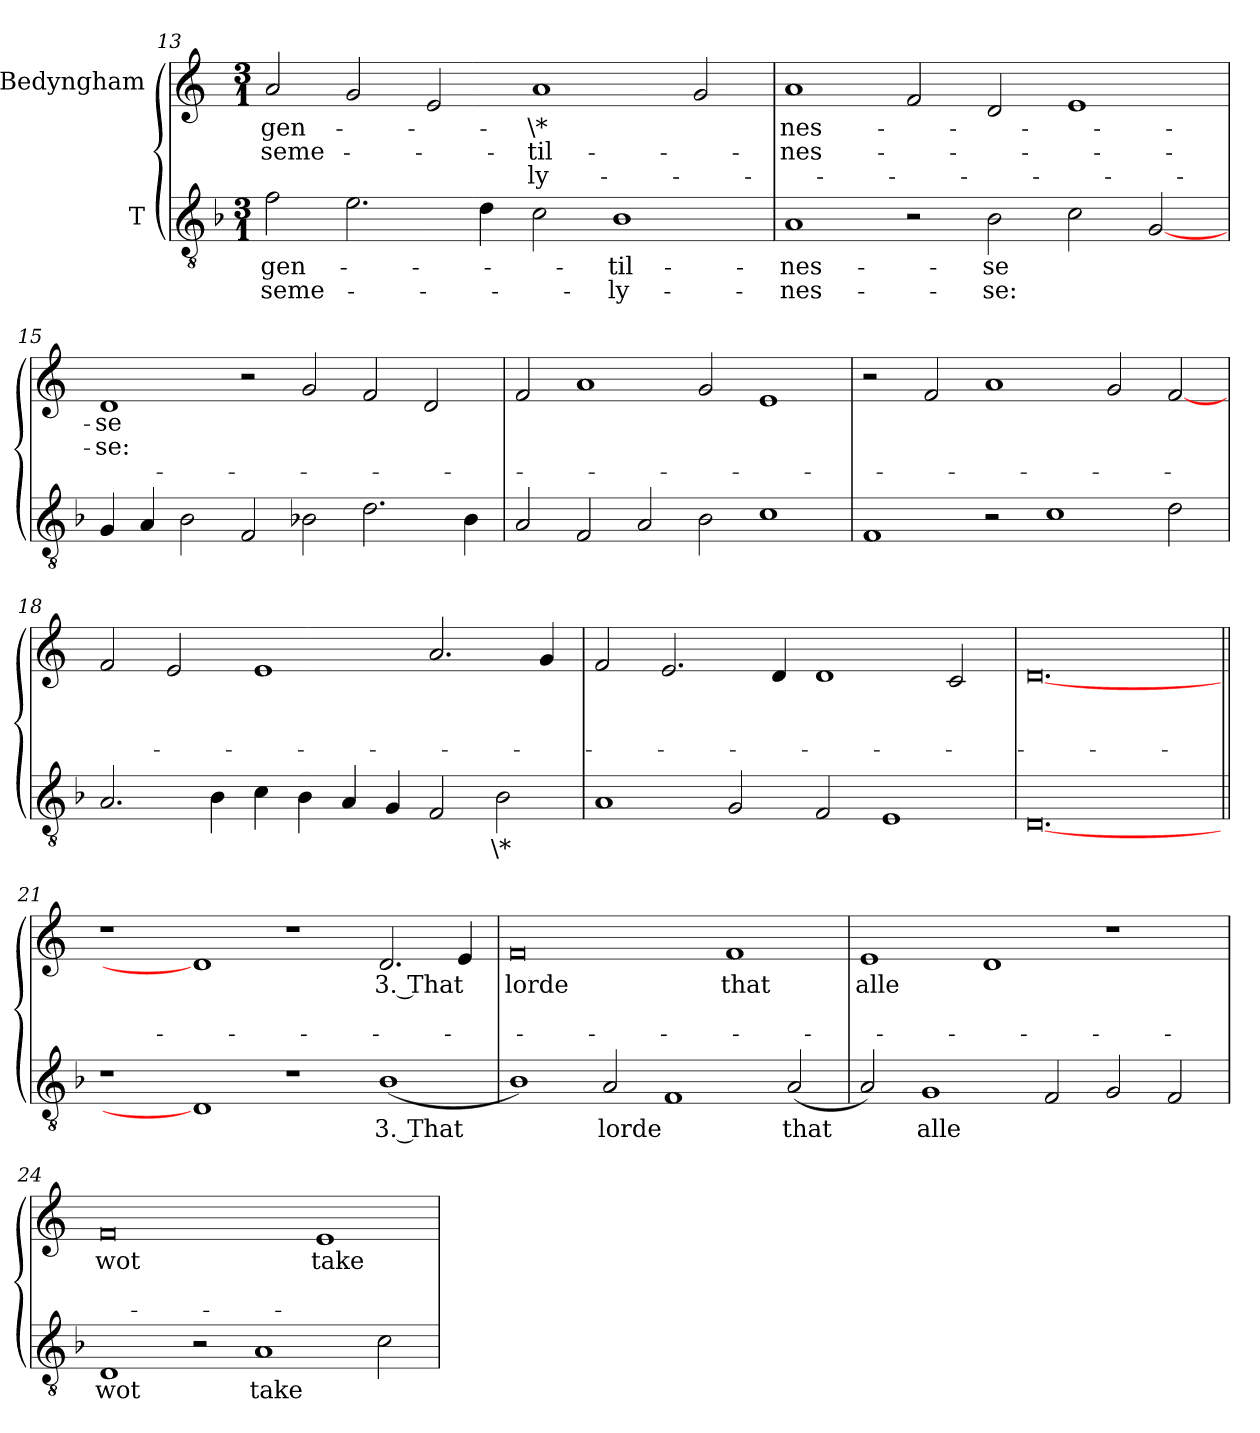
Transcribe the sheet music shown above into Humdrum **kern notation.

**kern	**text	**text	**kern	**text	**text	**text
*part2	*part2	*part2	*part1	*part1	*part1	*part1
*staff2	*staff2	*staff2	*staff1	*staff1	*staff1	*staff1
*I"T	*	*	*I"Bedyngham	*	*	*
!!LO:LB:g=z
*clefGv2	*	*	*clefG2	*	*	*
*ITrd7c12	*	*	*	*	*	*
*k[b-]	*	*	*k[]	*	*	*
*F:	*	*	*C:	*	*	*
*M3/1	*	*	*M3/1	*	*	*
=13	=13	=13	=13	=13	=13	=13
!	!LO:LY:b:color=#000000	!LO:LY:b:color=#000000	!	!	!	!
!	!	!	!	!LO:LY:b:color=#000000	!LO:LY:b:color=#000000	!
2Fi\	gen-	seme-	2ai/	gen-	seme-	.
2.Ei\	.	.	2gi/	.	.	.
.	.	.	2ei/	.	.	.
4Di\	.	.	.	.	.	.
!	!	!	!	!LO:LY:color=#000000	!LO:LY:b:color=#000000	!LO:LY:b:color=#000000
2Ci\	.	.	1ai/	\*	-til-	-ly-
!	!LO:LY:b:color=#000000	!LO:LY:b:color=#000000	!	!	!	!
1BB-i/	-til-	-ly-	.	.	.	.
.	.	.	2gi/	.	.	.
=14	=14	=14	=14	=14	=14	=14
!	!LO:LY:b:color=#000000	!LO:LY:b:color=#000000	!	!	!	!
!	!	!	!	!LO:LY:b:color=#000000	!LO:LY:b:color=#000000	!
1AAi/	-nes-	-nes-	1ai/	-nes-	-nes-	.
2r	.	.	2fi/	.	.	.
!	!LO:LY:b:color=#000000	!LO:LY:b:color=#000000	!	!	!	!
2BB-i\	-se	-se:	2di/	.	.	.
2Ci\	.	.	1ei/	.	.	.
[2GGi/	.	.	.	.	.	.
=15	=15	=15	=15	=15	=15	=15
!	!	!	!	!LO:LY:b:color=#000000	!LO:LY:b:color=#000000	!
4GGi/	.	.	1di/	-se	-se:	.
4AAi/	.	.	.	.	.	.
2BB-i\	.	.	.	.	.	.
2FFi/	.	.	2r	.	.	.
2BB-Xi\	.	.	2gi/	.	.	.
2.Di\	.	.	2fi/	.	.	.
.	.	.	2di/	.	.	.
4BB-i\	.	.	.	.	.	.
=16	=16	=16	=16	=16	=16	=16
2AAi/	.	.	2fi/	.	.	.
2FFi/	.	.	1ai/	.	.	.
2AAi/	.	.	.	.	.	.
2BB-i\	.	.	2gi/	.	.	.
1Ci\	.	.	1ei/	.	.	.
!!LO:LB:g=z
=17	=17	=17	=17	=17	=17	=17
1FFi/	.	.	2r	.	.	.
.	.	.	2fi/	.	.	.
2r	.	.	1ai/	.	.	.
1Ci\	.	.	.	.	.	.
.	.	.	2gi/	.	.	.
2Di\	.	.	[2fi/	.	.	.
=18	=18	=18	=18	=18	=18	=18
2.AAi/	.	.	2fi/	.	.	.
.	.	.	2ei/	.	.	.
4BB-i\	.	.	.	.	.	.
4Ci\	.	.	1ei/	.	.	.
4BB-i\	.	.	.	.	.	.
4AAi/	.	.	.	.	.	.
4GGi/	.	.	.	.	.	.
2FFi/	.	.	2.ai/	.	.	.
!	!LO:LY:color=#000000	!	!	!	!	!
2BB-i\	\*	.	.	.	.	.
.	.	.	4gi/	.	.	.
=19	=19	=19	=19	=19	=19	=19
1AAi/	.	.	2fi/	.	.	.
.	.	.	2.ei/	.	.	.
2GGi/	.	.	.	.	.	.
.	.	.	4di/	.	.	.
2FFi/	.	.	1di/	.	.	.
1EEi/	.	.	.	.	.	.
.	.	.	2ci/	.	.	.
=20	=20	=20	=20	=20	=20	=20
[0.DDi/	.	.	[0.di/	.	.	.
!!LO:PB:g=z
=21||	=21||	=21||	=21||	=21||	=21||	=21||
1r	.	.	1r	.	.	.
1DDi/]	.	.	1di/]	.	.	.
1r	.	.	1r	.	.	.
!	!LO:LY:b:color=#000000	!	!	!	!	!
!	!	!	!	!LO:LY:b:color=#000000	!	!
(1BB-i/	3. That	.	2.di/	3. That	.	.
.	.	.	4ei/	.	.	.
=22	=22	=22	=22	=22	=22	=22
!	!	!	!	!LO:LY:b:color=#000000	!	!
1BB-i/)	.	.	0fi/	lorde	.	.
!	!LO:LY:b:color=#000000	!	!	!	!	!
2AAi/	lorde	.	.	.	.	.
1FFi/	.	.	.	.	.	.
!	!	!	!	!LO:LY:b:color=#000000	!	!
.	.	.	1fi/	that	.	.
!	!LO:LY:b:color=#000000	!	!	!	!	!
(2AAi/	that	.	.	.	.	.
=23	=23	=23	=23	=23	=23	=23
!	!	!	!	!LO:LY:b:color=#000000	!	!
2AAi/)	.	.	1ei/	alle	.	.
!	!LO:LY:b:color=#000000	!	!	!	!	!
1GGi/	alle	.	.	.	.	.
.	.	.	1di/	.	.	.
2FFi/	.	.	.	.	.	.
2GGi/	.	.	1r	.	.	.
2FFi/	.	.	.	.	.	.
=24	=24	=24	=24	=24	=24	=24
!	!LO:LY:b:color=#000000	!	!	!	!	!
!	!	!	!	!LO:LY:b:color=#000000	!	!
1DDi/	wot	.	0fi/	wot	.	.
2r	.	.	.	.	.	.
!	!LO:LY:b:color=#000000	!	!	!	!	!
1AAi/	take	.	.	.	.	.
!	!	!	!	!LO:LY:b:color=#000000	!	!
.	.	.	1ei/	take	.	.
2Ci\	.	.	.	.	.	.
=	=	=	=	=	=	=
*-	*-	*-	*-	*-	*-	*-
